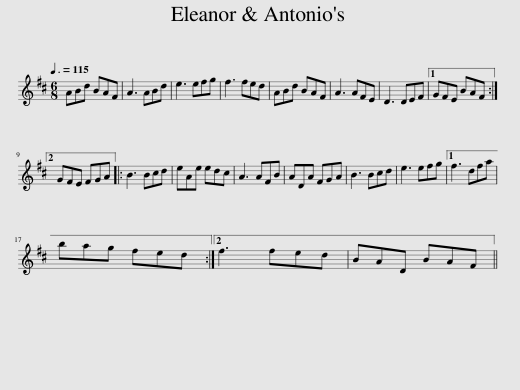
X:1
L:1/8
Q:3/8=115
M:6/8
I:linebreak $
K:D
V:1 treble
V:1
 ABd BAF | A3 ABd | e3 efg | f3 fed | ABd BAF | %5
 A3 AFE | D3 DEF |1 GFE BAF :|2$ GFE FGA |: B3 Bcd | %10
 eAe edc | A3 AFB | ADA FGA | B3 Bcd | e3 efg |1 %15
 f3 dfa |$ bag fed :|2 f3 fed | BAD BAF || %19
